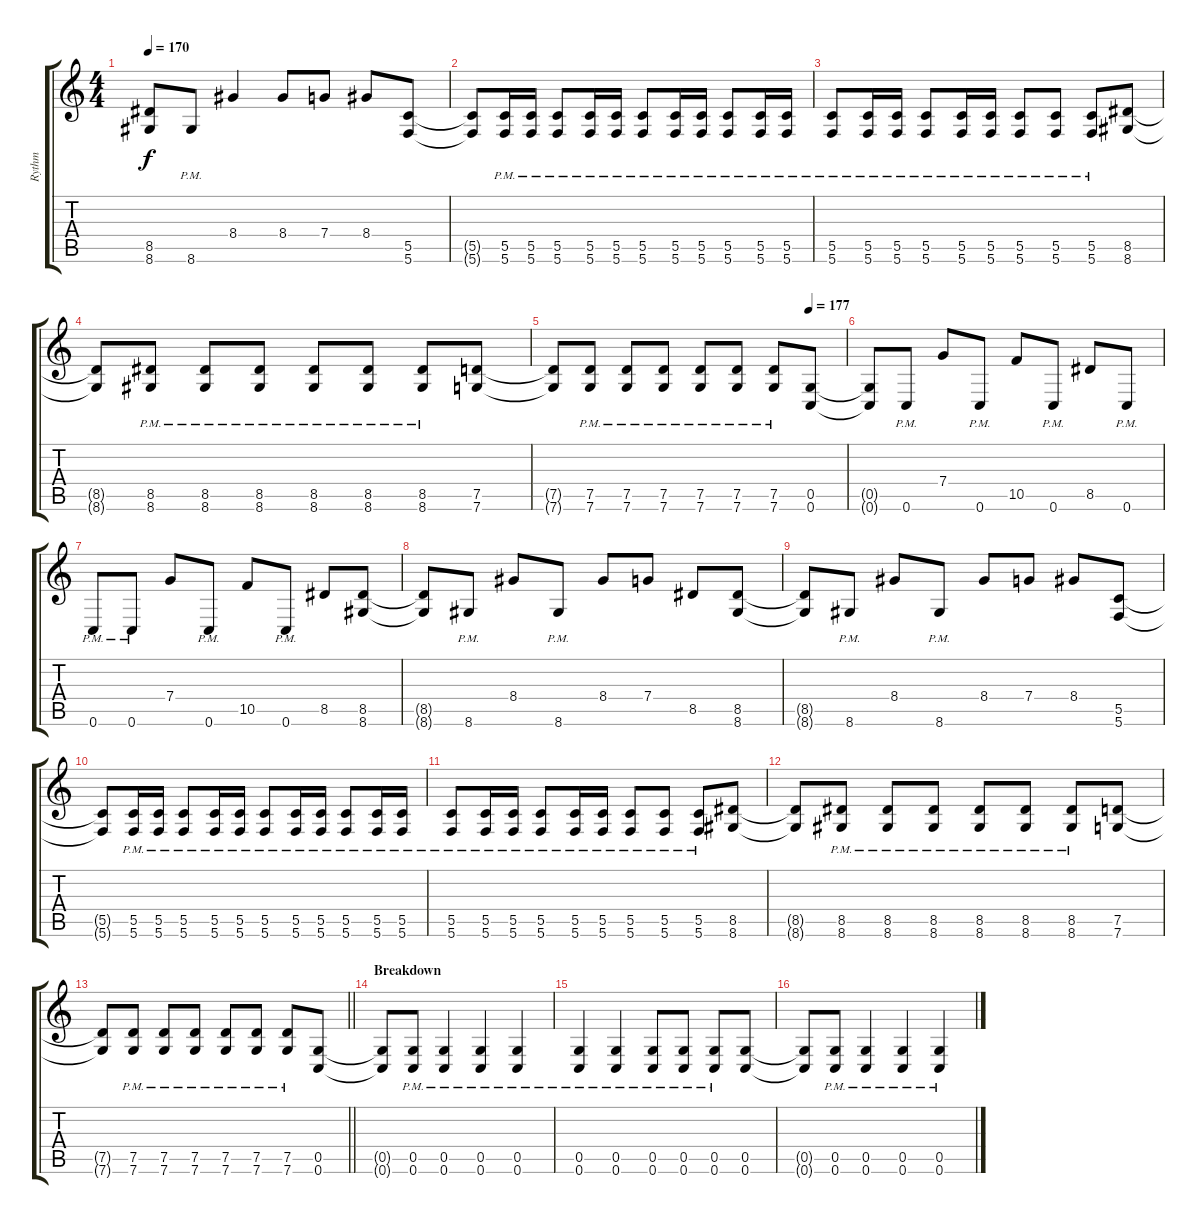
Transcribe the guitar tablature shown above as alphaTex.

\track ("Rythm" "Rythm") {instrument distortionguitar}
\staff {score tabs}
\tuning (D4 A3 F3 C3 G2 C2) {hide}
\ts (4 4)
\tempo 170
\clef g2
\ks c
(8.5{t} 8.6{t}).8{dy f} 8.6{pm}.8 8.4.4 8.4.8 7.4.8 8.4.8 (5.5 5.6).8 |
(5.5{t} 5.6{t}).8 (5.5{pm} 5.6{pm}).16 (5.5{pm} 5.6{pm}).16 (5.5{pm} 5.6{pm}).8 (5.5{pm} 5.6{pm}).16 (5.5{pm} 5.6{pm}).16 (5.5{pm} 5.6{pm}).8 (5.5{pm} 5.6{pm}).16 (5.5{pm} 5.6{pm}).16 (5.5{pm} 5.6{pm}).8 (5.5{pm} 5.6{pm}).16 (5.5{pm} 5.6{pm}).16 |
(5.5{pm} 5.6{pm}).8 (5.5{pm} 5.6{pm}).16 (5.5{pm} 5.6{pm}).16 (5.5{pm} 5.6{pm}).8 (5.5{pm} 5.6{pm}).16 (5.5{pm} 5.6{pm}).16 (5.5{pm} 5.6{pm}).8 (5.5{pm} 5.6{pm}).8 (5.5{pm} 5.6{pm}).8 (8.5 8.6).8 |
(8.5{t} 8.6{t}).8 (8.5{pm} 8.6{pm}).8 (8.5{pm} 8.6{pm}).8 (8.5{pm} 8.6{pm}).8 (8.5{pm} 8.6{pm}).8 (8.5{pm} 8.6{pm}).8 (8.5{pm} 8.6{pm}).8 (7.5 7.6).8 |
\tempo (177 0.875)
(7.5{t} 7.6{t}).8 (7.5{pm} 7.6{pm}).8 (7.5{pm} 7.6{pm}).8 (7.5{pm} 7.6{pm}).8 (7.5{pm} 7.6{pm}).8 (7.5{pm} 7.6{pm}).8 (7.5{pm} 7.6{pm}).8 (0.5 0.6).8 |
(0.5{t} 0.6{t}).8 0.6{pm}.8 7.4.8 0.6{pm}.8 10.5.8 0.6{pm}.8 8.5.8 0.6{pm}.8 |
0.6{pm}.8 0.6{pm}.8 7.4.8 0.6{pm}.8 10.5.8 0.6{pm}.8 8.5.8 (8.5 8.6).8 |
(8.5{t} 8.6{t}).8 8.6{pm}.8 8.4.8 8.6{pm}.8 8.4.8 7.4.8 8.5.8 (8.5 8.6).8 |
(8.5{t} 8.6{t}).8 8.6{pm}.8 8.4.8 8.6{pm}.8 8.4.8 7.4.8 8.4.8 (5.5 5.6).8 |
(5.5{t} 5.6{t}).8 (5.5{pm} 5.6{pm}).16 (5.5{pm} 5.6{pm}).16 (5.5{pm} 5.6{pm}).8 (5.5{pm} 5.6{pm}).16 (5.5{pm} 5.6{pm}).16 (5.5{pm} 5.6{pm}).8 (5.5{pm} 5.6{pm}).16 (5.5{pm} 5.6{pm}).16 (5.5{pm} 5.6{pm}).8 (5.5{pm} 5.6{pm}).16 (5.5{pm} 5.6{pm}).16 |
(5.5{pm} 5.6{pm}).8 (5.5{pm} 5.6{pm}).16 (5.5{pm} 5.6{pm}).16 (5.5{pm} 5.6{pm}).8 (5.5{pm} 5.6{pm}).16 (5.5{pm} 5.6{pm}).16 (5.5{pm} 5.6{pm}).8 (5.5{pm} 5.6{pm}).8 (5.5{pm} 5.6{pm}).8 (8.5 8.6).8 |
(8.5{t} 8.6{t}).8 (8.5{pm} 8.6{pm}).8 (8.5{pm} 8.6{pm}).8 (8.5{pm} 8.6{pm}).8 (8.5{pm} 8.6{pm}).8 (8.5{pm} 8.6{pm}).8 (8.5{pm} 8.6{pm}).8 (7.5 7.6).8 |
\barLineRight lightlight
(7.5{t} 7.6{t}).8 (7.5{pm} 7.6{pm}).8 (7.5{pm} 7.6{pm}).8 (7.5{pm} 7.6{pm}).8 (7.5{pm} 7.6{pm}).8 (7.5{pm} 7.6{pm}).8 (7.5{pm} 7.6{pm}).8 (0.5 0.6).8 |
\section ("" "Breakdown")
(0.5{t} 0.6{t}).8 (0.5{pm} 0.6{pm}).8 (0.5{pm} 0.6{pm}).4 (0.5{pm} 0.6{pm}).4 (0.5{pm} 0.6{pm}).4 |
(0.5{pm} 0.6{pm}).4 (0.5{pm} 0.6{pm}).4 (0.5{pm} 0.6{pm}).8 (0.5{pm} 0.6{pm}).8 (0.5{pm} 0.6{pm}).8 (0.5 0.6).8 |
(0.5{t} 0.6{t}).8 (0.5{pm} 0.6{pm}).8 (0.5{pm} 0.6{pm}).4 (0.5{pm} 0.6{pm}).4 (0.5{pm} 0.6{pm}).4
